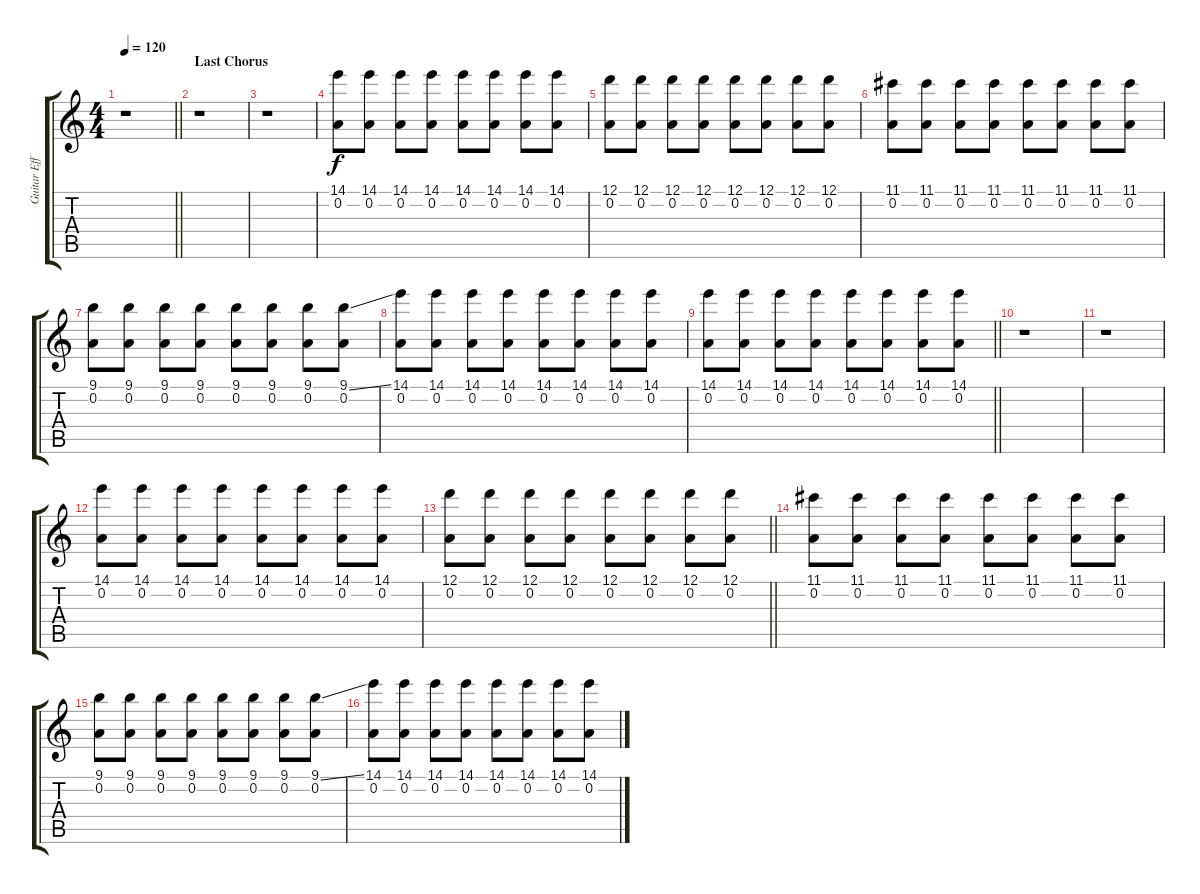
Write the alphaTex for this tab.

\track ("Guitar Effects" "Guitar Eff") {instrument overdrivenguitar}
\staff {score tabs}
\tuning (D4 A3 F3 C3 G2 C2) {hide}
\ts (4 4)
\tempo 120
\clef g2
\barLineRight lightlight
\ks c
r.1{dy f} |
\section ("" "Last Chorus")
r.1 |
r.1 |
(14.1 0.2).8{volume 11} (14.1 0.2).8 (14.1 0.2).8 (14.1 0.2).8 (14.1 0.2).8 (14.1 0.2).8 (14.1 0.2).8 (14.1 0.2).8 |
(12.1 0.2).8 (12.1 0.2).8 (12.1 0.2).8 (12.1 0.2).8 (12.1 0.2).8 (12.1 0.2).8 (12.1 0.2).8 (12.1 0.2).8 |
(11.1 0.2).8 (11.1 0.2).8 (11.1 0.2).8 (11.1 0.2).8 (11.1 0.2).8 (11.1 0.2).8 (11.1 0.2).8 (11.1 0.2).8 |
(9.1 0.2).8 (9.1 0.2).8 (9.1 0.2).8 (9.1 0.2).8 (9.1 0.2).8 (9.1 0.2).8 (9.1 0.2).8 (9.1{ss} 0.2).8 |
(14.1 0.2).8{volume 13} (14.1 0.2).8 (14.1 0.2).8 (14.1 0.2).8 (14.1 0.2).8 (14.1 0.2).8 (14.1 0.2).8 (14.1 0.2).8 |
\barLineRight lightlight
(14.1 0.2).8 (14.1 0.2).8 (14.1 0.2).8 (14.1 0.2).8 (14.1 0.2).8 (14.1 0.2).8 (14.1 0.2).8 (14.1 0.2).8 |
r.1 |
r.1 |
(14.1 0.2).8{volume 11} (14.1 0.2).8 (14.1 0.2).8 (14.1 0.2).8 (14.1 0.2).8 (14.1 0.2).8 (14.1 0.2).8 (14.1 0.2).8 |
\barLineRight lightlight
(12.1 0.2).8 (12.1 0.2).8 (12.1 0.2).8 (12.1 0.2).8 (12.1 0.2).8 (12.1 0.2).8 (12.1 0.2).8 (12.1 0.2).8 |
(11.1 0.2).8 (11.1 0.2).8 (11.1 0.2).8 (11.1 0.2).8 (11.1 0.2).8 (11.1 0.2).8 (11.1 0.2).8 (11.1 0.2).8 |
(9.1 0.2).8 (9.1 0.2).8 (9.1 0.2).8 (9.1 0.2).8 (9.1 0.2).8 (9.1 0.2).8 (9.1 0.2).8 (9.1{ss} 0.2).8 |
(14.1 0.2).8 (14.1 0.2).8 (14.1 0.2).8 (14.1 0.2).8 (14.1 0.2).8 (14.1 0.2).8 (14.1 0.2).8 (14.1 0.2).8
